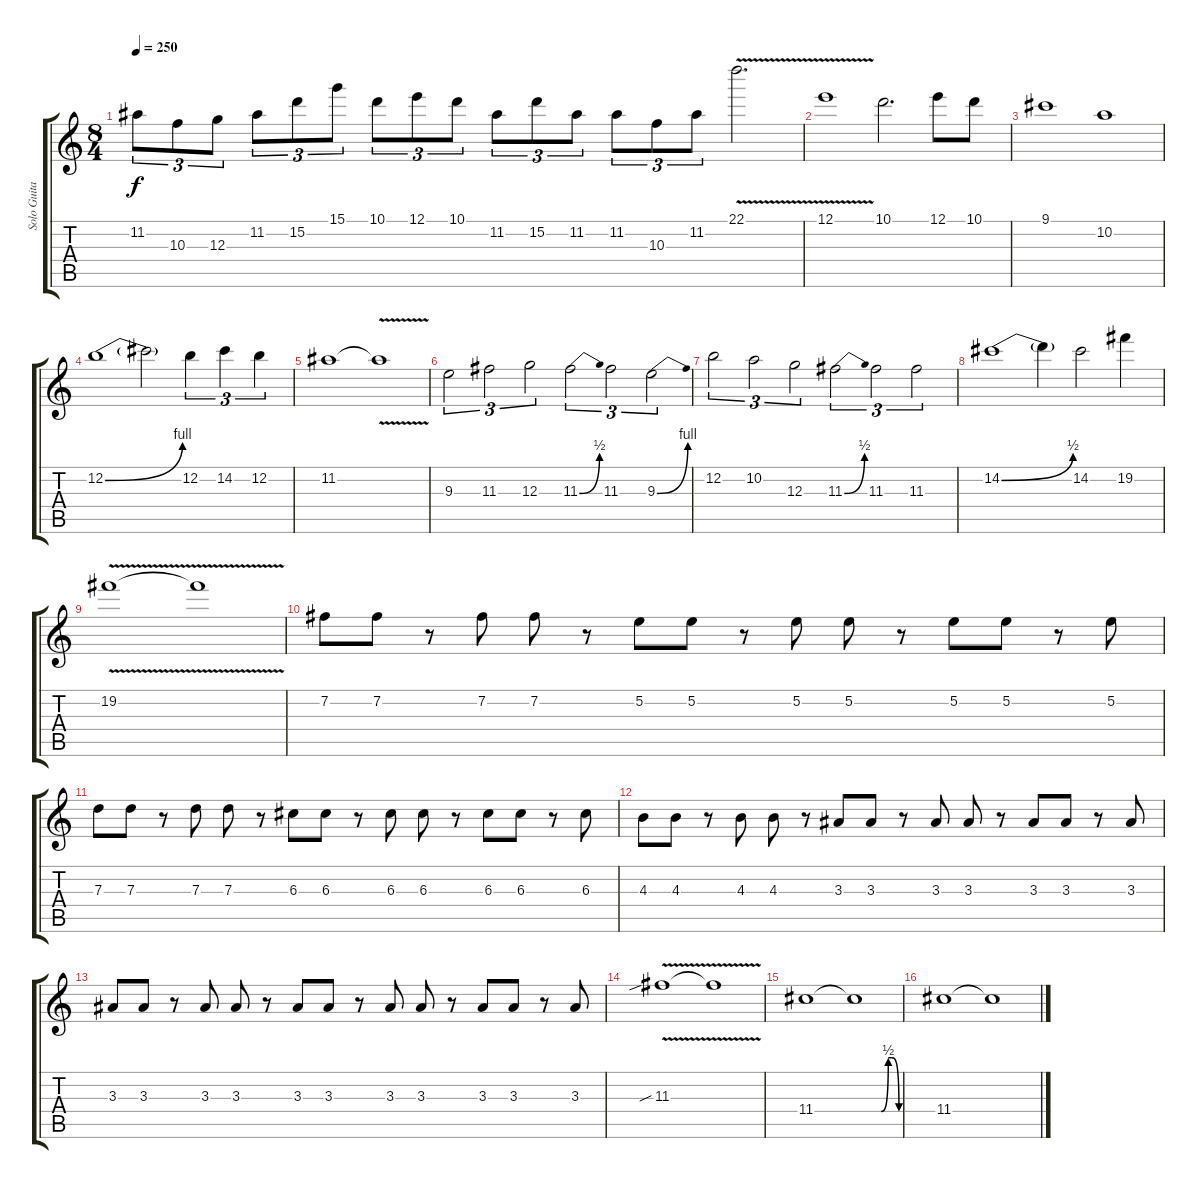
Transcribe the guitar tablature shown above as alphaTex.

\track ("Solo Guitar" "Solo Guita") {instrument overdrivenguitar}
\staff {score tabs}
\tuning (E4 B3 G3 D3 A2 E2) {hide}
\ts (8 4)
\tempo 250
\clef g2
\ks c
11.2.8{tu (3 2) dy f} 10.3.8{tu (3 2)} 12.3.8{tu (3 2)} 11.2.8{tu (3 2)} 15.2.8{tu (3 2)} 15.1.8{tu (3 2)} 10.1.8{tu (3 2)} 12.1.8{tu (3 2)} 10.1.8{tu (3 2)} 11.2.8{tu (3 2)} 15.2.8{tu (3 2)} 11.2.8{tu (3 2)} 11.2.8{tu (3 2)} 10.3.8{tu (3 2)} 11.2.8{tu (3 2)} 22.1{v}.2{d} |
12.1{v}.1 10.1.2{d} 12.1.8 10.1.8 |
9.1.1 10.2.1 |
12.2{be (bend 0 0 60 4)}.1 12.2{t}.2 12.2.4{tu (3 2)} 14.2.4{tu (3 2)} 12.2.4{tu (3 2)} |
11.2.1 11.2{v t}.1 |
9.3.2{tu (3 2)} 11.3.2{tu (3 2)} 12.3.2{tu (3 2)} 11.3{be (bend 0 0 60 2)}.2{tu (3 2)} 11.3.2{tu (3 2)} 9.3{be (bend 0 0 60 4)}.2{tu (3 2)} |
12.2.2{tu (3 2)} 10.2.2{tu (3 2)} 12.3.2{tu (3 2)} 11.3{be (bend 0 0 60 2)}.2{tu (3 2)} 11.3.2{tu (3 2)} 11.3.2{tu (3 2)} |
14.2{be (bend 0 0 60 2)}.1 14.2{t}.4 14.2.2 19.2.4 |
19.2{v}.1 19.2{v t}.1 |
7.2.8{instrument electricguitarclean} 7.2.8 r.8 7.2.8 7.2.8 r.8 5.2.8 5.2.8 r.8 5.2.8 5.2.8 r.8 5.2.8 5.2.8 r.8 5.2.8 |
7.3.8 7.3.8 r.8 7.3.8 7.3.8 r.8 6.3.8 6.3.8 r.8 6.3.8 6.3.8 r.8 6.3.8 6.3.8 r.8 6.3.8 |
4.3.8 4.3.8 r.8 4.3.8 4.3.8 r.8 3.3.8 3.3.8 r.8 3.3.8 3.3.8 r.8 3.3.8 3.3.8 r.8 3.3.8 |
3.3.8 3.3.8 r.8 3.3.8 3.3.8 r.8 3.3.8 3.3.8 r.8 3.3.8 3.3.8 r.8 3.3.8 3.3.8 r.8 3.3.8 |
11.3{v sib}.1{instrument overdrivenguitar} 11.3{t}.1 |
11.4.1 11.4{be (custom 0 0 35 0 45 2 50 2 60 0) t}.1 |
11.4.1 11.4{t}.1
